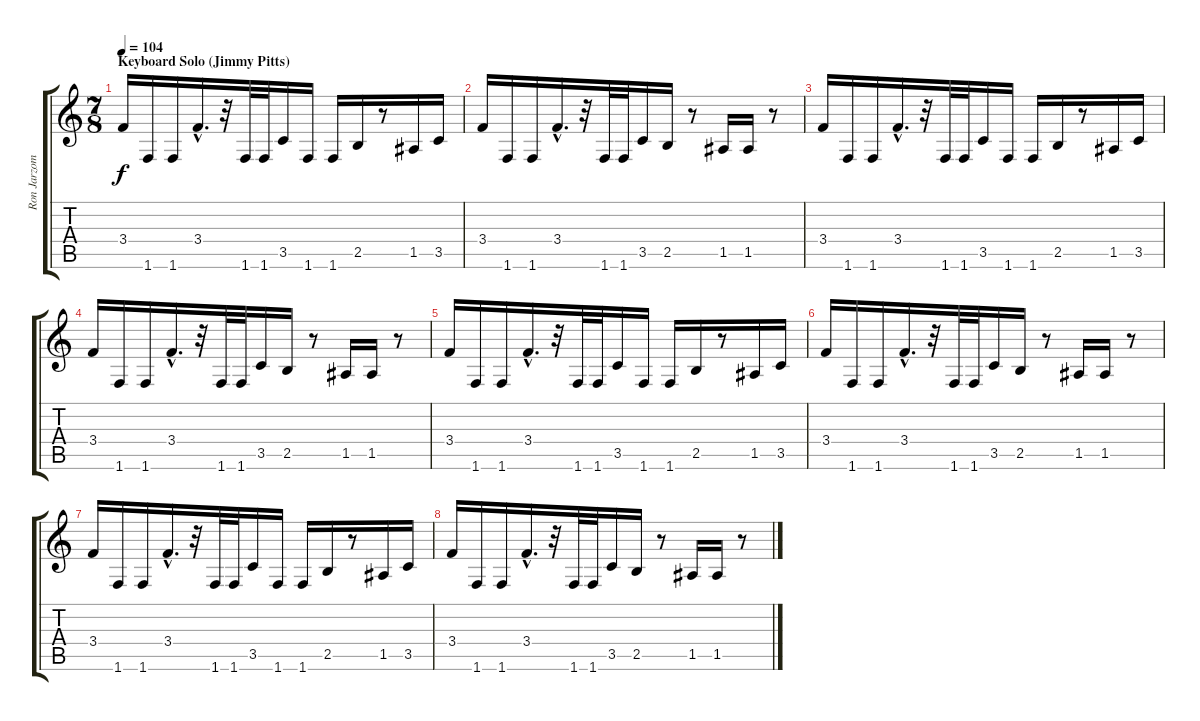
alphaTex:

\track ("Ron Jarzombek" "Ron Jarzom") {instrument distortionguitar}
\staff {score tabs}
\tuning (E4 B3 G3 D3 A2 E2) {hide}
\ts (7 8)
\section ("" "Keyboard Solo (Jimmy Pitts)")
\tempo 104
\clef g2
\ks c
3.4.16{dy f volume 13 balance 8} 1.6.16 1.6.16 3.4{hac}.16{d} r.32 1.6.32 1.6.32 3.5.16 1.6.16 1.6.16 2.5.16 r.8 1.5.16 3.5.16 |
3.4.16 1.6.16 1.6.16 3.4{hac}.16{d} r.32 1.6.32 1.6.32 3.5.16 2.5.16 r.8 1.5.16 1.5.16 r.8 |
3.4.16 1.6.16 1.6.16 3.4{hac}.16{d} r.32 1.6.32 1.6.32 3.5.16 1.6.16 1.6.16 2.5.16 r.8 1.5.16 3.5.16 |
3.4.16 1.6.16 1.6.16 3.4{hac}.16{d} r.32 1.6.32 1.6.32 3.5.16 2.5.16 r.8 1.5.16 1.5.16 r.8 |
3.4.16 1.6.16 1.6.16 3.4{hac}.16{d} r.32 1.6.32 1.6.32 3.5.16 1.6.16 1.6.16 2.5.16 r.8 1.5.16 3.5.16 |
3.4.16 1.6.16 1.6.16 3.4{hac}.16{d} r.32 1.6.32 1.6.32 3.5.16 2.5.16 r.8 1.5.16 1.5.16 r.8 |
3.4.16 1.6.16 1.6.16 3.4{hac}.16{d} r.32 1.6.32 1.6.32 3.5.16 1.6.16 1.6.16 2.5.16 r.8 1.5.16 3.5.16 |
3.4.16 1.6.16 1.6.16 3.4{hac}.16{d} r.32 1.6.32 1.6.32 3.5.16 2.5.16 r.8 1.5.16 1.5.16 r.8
